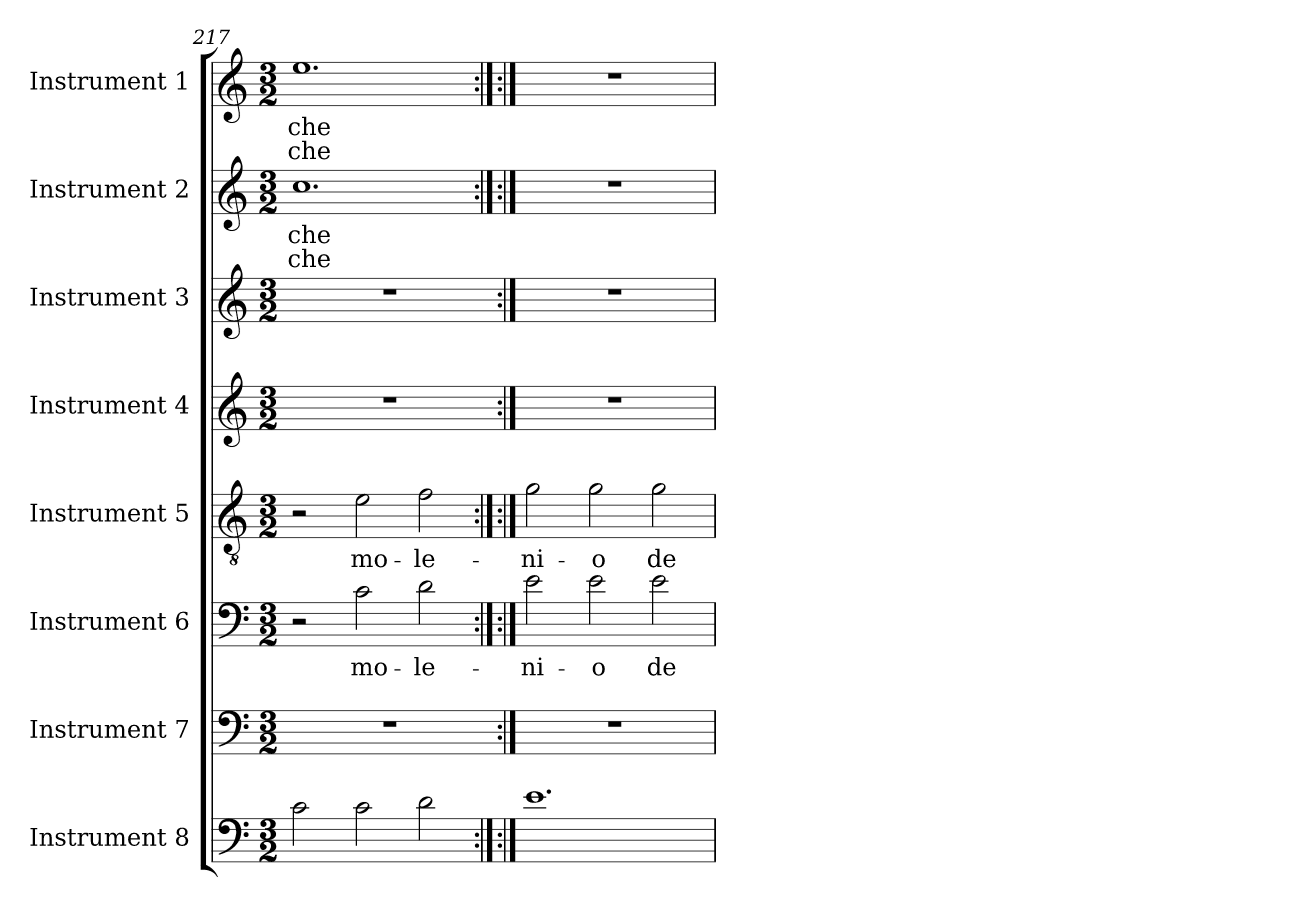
**kern	**kern	**kern	**text	**kern	**text	**kern	**kern	**kern	**text	**text	**kern	**text	**text
*part8	*part7	*part6	*part6	*part5	*part5	*part4	*part3	*part2	*part2	*part2	*part1	*part1	*part1
*staff8	*staff7	*staff6	*staff6	*staff5	*staff5	*staff4	*staff3	*staff2	*staff2	*staff2	*staff1	*staff1	*staff1
*I"Instrument 8	*I"Instrument 7	*I"Instrument 6	*	*I"Instrument 5	*	*I"Instrument 4	*I"Instrument 3	*I"Instrument 2	*	*	*I"Instrument 1	*	*
*clefF4	*clefF4	*clefF4	*	*clefGv2	*	*clefG2	*clefG2	*clefG2	*	*	*clefG2	*	*
*k[]	*k[]	*k[]	*	*k[]	*	*k[]	*k[]	*k[]	*	*	*k[]	*	*
*C:	*C:	*C:	*	*C:	*	*C:	*C:	*C:	*	*	*C:	*	*
*M3/2	*M3/2	*M3/2	*	*M3/2	*	*M3/2	*M3/2	*M3/2	*	*	*M3/2	*	*
=217	=217	=217	=217	=217	=217	=217	=217	=217	=217	=217	=217	=217	=217
!	!	!	!	!	!	!	!	!	!LO:LY:b:rj	!LO:LY:b:rj	!	!LO:LY:b:cj	!LO:LY:b:cj
2c\	1.r	2r	.	2r	.	1.r	1.r	1.cc	-che	che	1.ee	-che	che
!	!	!	!LO:LY:b:rj	!	!LO:LY:b:rj	!	!	!	!	!	!	!	!
2c\	.	2c\	mo-	2e\	mo-	.	.	.	.	.	.	.	.
!	!	!	!LO:LY:b:rj	!	!LO:LY:b:rj	!	!	!	!	!	!	!	!
2d\	.	2d\	-le-	2f\	-le-	.	.	.	.	.	.	.	.
=218:|!	=218	=218:|!	=218:|!	=218:|!	=218:|!	=218:|!	=218:|!	=218:|!	=218:|!	=218:|!	=218:|!	=218:|!	=218:|!
!	!	!	!LO:LY:b:rj	!	!LO:LY:b:rj	!	!	!	!	!	!	!	!
1.e	1.r	2e\	-ni-	2g\	-ni-	1.r	1.r	1.r	.	.	1.r	.	.
!	!	!	!LO:LY:b:rj	!	!LO:LY:b:rj	!	!	!	!	!	!	!	!
.	.	2e\	-o	2g\	-o	.	.	.	.	.	.	.	.
!	!	!	!LO:LY:b:rj	!	!LO:LY:b:rj	!	!	!	!	!	!	!	!
.	.	2e\	de	2g\	de	.	.	.	.	.	.	.	.
=	=	=	=	=	=	=	=	=	=	=	=	=	=
*-	*-	*-	*-	*-	*-	*-	*-	*-	*-	*-	*-	*-	*-
